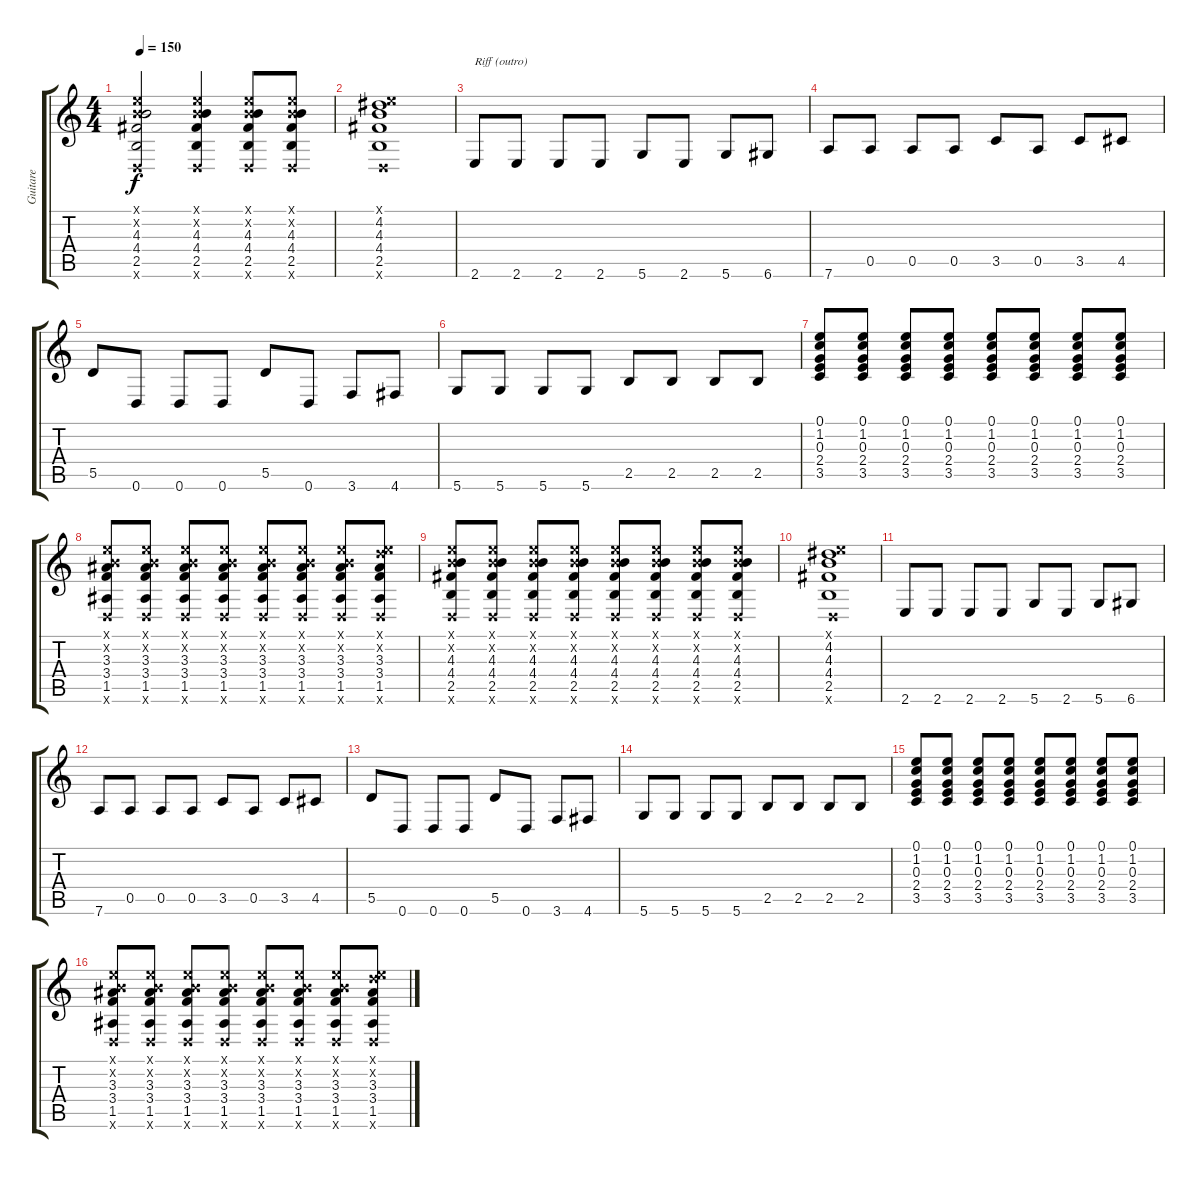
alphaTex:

\track ("Guitare" "Guitare") {instrument distortionguitar}
\staff {score tabs}
\tuning (E4 B3 G3 D3 A2 D2) {hide}
\ts (4 4)
\tempo 150
\clef g2
\ks c
(0.1{x} 0.2{x} 4.3 4.4 2.5 0.6{x}).2{dy f} (0.1{x} 0.2{x} 4.3 4.4 2.5 0.6{x}).4 (0.1{x} 0.2{x} 4.3 4.4 2.5 0.6{x}).8 (0.1{x} 0.2{x} 4.3 4.4 2.5 0.6{x}).8 |
(0.1{x} 4.2 4.3 4.4 2.5 0.6{x}).1 |
2.6.8{txt "Riff (outro)"} 2.6.8 2.6.8 2.6.8 5.6.8 2.6.8 5.6.8 6.6.8 |
7.6.8 0.5.8 0.5.8 0.5.8 3.5.8 0.5.8 3.5.8 4.5.8 |
5.5.8 0.6.8 0.6.8 0.6.8 5.5.8 0.6.8 3.6.8 4.6.8 |
5.6.8 5.6.8 5.6.8 5.6.8 2.5.8 2.5.8 2.5.8 2.5.8 |
(0.1 1.2 0.3 2.4 3.5).8 (0.1 1.2 0.3 2.4 3.5).8 (0.1 1.2 0.3 2.4 3.5).8 (0.1 1.2 0.3 2.4 3.5).8 (0.1 1.2 0.3 2.4 3.5).8 (0.1 1.2 0.3 2.4 3.5).8 (0.1 1.2 0.3 2.4 3.5).8 (0.1 1.2 0.3 2.4 3.5).8 |
(0.1{x} 0.2{x} 3.3 3.4 1.5 0.6{x}).8 (0.1{x} 0.2{x} 3.3 3.4 1.5 0.6{x}).8 (0.1{x} 0.2{x} 3.3 3.4 1.5 0.6{x}).8 (0.1{x} 0.2{x} 3.3 3.4 1.5 0.6{x}).8 (0.1{x} 0.2{x} 3.3 3.4 1.5 0.6{x}).8 (0.1{x} 0.2{x} 3.3 3.4 1.5 0.6{x}).8 (0.1{x} 0.2{x} 3.3 3.4 1.5 0.6{x}).8 (0.1{x} 3.2{x} 3.3 3.4 1.5 0.6{x}).8 |
(0.1{x} 0.2{x} 4.3 4.4 2.5 0.6{x}).8 (0.1{x} 0.2{x} 4.3 4.4 2.5 0.6{x}).8 (0.1{x} 0.2{x} 4.3 4.4 2.5 0.6{x}).8 (0.1{x} 0.2{x} 4.3 4.4 2.5 0.6{x}).8 (0.1{x} 0.2{x} 4.3 4.4 2.5 0.6{x}).8 (0.1{x} 0.2{x} 4.3 4.4 2.5 0.6{x}).8 (0.1{x} 0.2{x} 4.3 4.4 2.5 0.6{x}).8 (0.1{x} 0.2{x} 4.3 4.4 2.5 0.6{x}).8 |
(0.1{x} 4.2 4.3 4.4 2.5 0.6{x}).1 |
2.6.8 2.6.8 2.6.8 2.6.8 5.6.8 2.6.8 5.6.8 6.6.8 |
7.6.8 0.5.8 0.5.8 0.5.8 3.5.8 0.5.8 3.5.8 4.5.8 |
5.5.8 0.6.8 0.6.8 0.6.8 5.5.8 0.6.8 3.6.8 4.6.8 |
5.6.8 5.6.8 5.6.8 5.6.8 2.5.8 2.5.8 2.5.8 2.5.8 |
(0.1 1.2 0.3 2.4 3.5).8 (0.1 1.2 0.3 2.4 3.5).8 (0.1 1.2 0.3 2.4 3.5).8 (0.1 1.2 0.3 2.4 3.5).8 (0.1 1.2 0.3 2.4 3.5).8 (0.1 1.2 0.3 2.4 3.5).8 (0.1 1.2 0.3 2.4 3.5).8 (0.1 1.2 0.3 2.4 3.5).8 |
(0.1{x} 0.2{x} 3.3 3.4 1.5 0.6{x}).8 (0.1{x} 0.2{x} 3.3 3.4 1.5 0.6{x}).8 (0.1{x} 0.2{x} 3.3 3.4 1.5 0.6{x}).8 (0.1{x} 0.2{x} 3.3 3.4 1.5 0.6{x}).8 (0.1{x} 0.2{x} 3.3 3.4 1.5 0.6{x}).8 (0.1{x} 0.2{x} 3.3 3.4 1.5 0.6{x}).8 (0.1{x} 0.2{x} 3.3 3.4 1.5 0.6{x}).8 (0.1{x} 3.2{x} 3.3 3.4 1.5 0.6{x}).8
